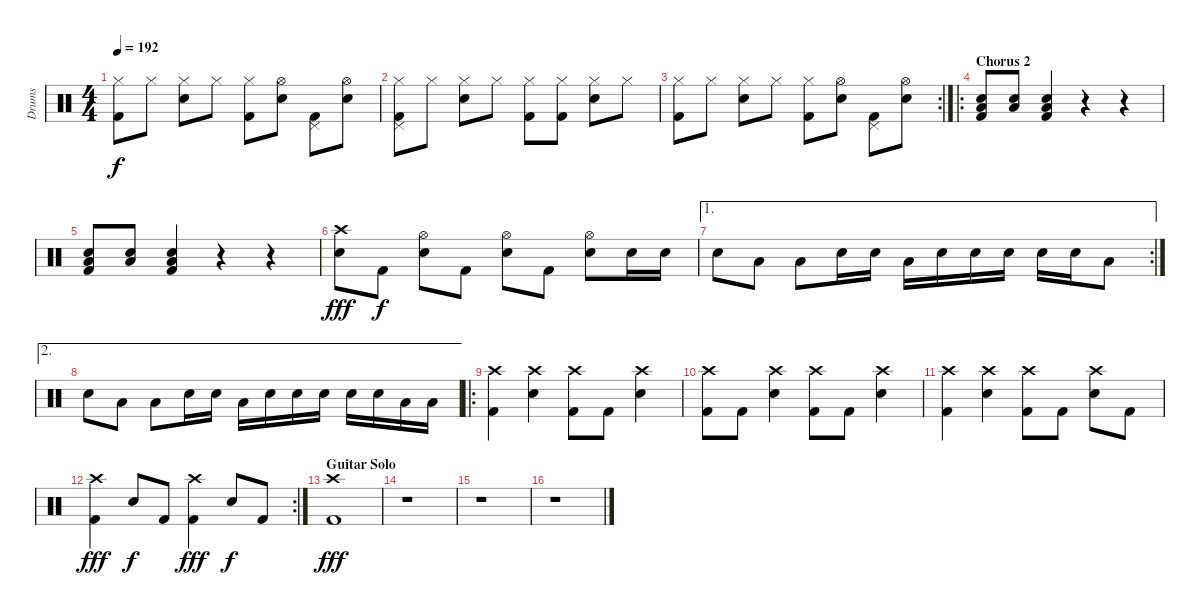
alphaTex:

\track ("Drums" "Drums") {instrument percussion}
\staff {score}
\articulation defaults
\ts (4 4)
\tempo 192
\clef neutral
\ks c
("Hi-Hat (closed)" "Kick (hit) 2").8{dy f} "Hi-Hat (closed)".8 ("Hi-Hat (closed)" "Snare (hit) 2").8 "Hi-Hat (closed)".8 ("Hi-Hat (closed)" "Kick (hit) 2").8 ("Hi-Hat (open)" "Snare (hit) 2").8 ("Pedal Hi-Hat (hit)" "Kick (hit) 2").8 ("Hi-Hat (open)" "Snare (hit) 2").8 |
("Pedal Hi-Hat (hit)" "Hi-Hat (closed)" "Kick (hit) 2").8 "Hi-Hat (closed)".8 ("Hi-Hat (closed)" "Snare (hit) 2").8 "Hi-Hat (closed)".8 ("Hi-Hat (closed)" "Kick (hit) 2").8 ("Hi-Hat (closed)" "Kick (hit) 2").8 ("Hi-Hat (closed)" "Snare (hit) 2").8 "Hi-Hat (closed)".8 |
\rc 2
("Hi-Hat (closed)" "Kick (hit) 2").8 "Hi-Hat (closed)".8 ("Hi-Hat (closed)" "Snare (hit) 2").8 "Hi-Hat (closed)".8 ("Hi-Hat (closed)" "Kick (hit) 2").8 ("Hi-Hat (open)" "Snare (hit) 2").8 ("Pedal Hi-Hat (hit)" "Kick (hit) 2").8 ("Hi-Hat (open)" "Snare (hit) 2").8 |
\ro
\section ("" "Chorus 2")
("Snare (hit) 2" "Low Floor Tom (hit)" "Kick (hit) 2").8 ("Snare (hit) 2" "Low Floor Tom (hit)").8 ("Snare (hit) 2" "Low Floor Tom (hit)" "Kick (hit) 2").4 r.4 r.4 |
("Snare (hit) 2" "Low Floor Tom (hit)" "Kick (hit) 2").8 ("Snare (hit) 2" "Low Floor Tom (hit)").8 ("Snare (hit) 2" "Low Floor Tom (hit)" "Kick (hit) 2").4 r.4 r.4 |
("Crash high (hit)" "Snare (hit) 2").8{dy fff} "Kick (hit) 2".8{dy f} ("Hi-Hat (open)" "Snare (hit) 2").8 "Kick (hit) 2".8 ("Hi-Hat (open)" "Snare (hit) 2").8 "Kick (hit) 2".8 ("Hi-Hat (open)" "Snare (hit) 2").8 "Snare (hit) 2".16 "Snare (hit) 2".16 |
\ae 1
\rc 2 "Snare (hit) 2".8 "Low Tom (hit)".8 "Low Tom (hit)".8 "Snare (hit) 2".16 "Snare (hit) 2".16 "Low Tom (hit)".16 "Snare (hit) 2".16 "Snare (hit) 2".16 "Snare (hit) 2".16 "Snare (hit) 2".16 "Snare (hit) 2".16 "Low Floor Tom (hit)".8
|
\ae 2 "Snare (hit) 2".8 "Low Tom (hit)".8 "Low Tom (hit)".8 "Snare (hit) 2".16 "Snare (hit) 2".16 "Low Tom (hit)".16 "Snare (hit) 2".16 "Snare (hit) 2".16 "Snare (hit) 2".16 "Snare (hit) 2".16 "Snare (hit) 2".16 "Low Floor Tom (hit)".16 "Low Floor Tom (hit)".16
|
\ro
("Crash high (hit)" "Kick (hit) 2").4 ("Crash high (hit)" "Snare (hit) 2").4 ("Crash high (hit)" "Kick (hit) 2").8 "Kick (hit) 2".8 ("Crash high (hit)" "Snare (hit) 2").4 |
("Crash high (hit)" "Kick (hit) 2").8 "Kick (hit) 2".8 ("Crash high (hit)" "Snare (hit) 2").4 ("Crash high (hit)" "Kick (hit) 2").8 "Kick (hit) 2".8 ("Crash high (hit)" "Snare (hit) 2").4 |
("Crash high (hit)" "Kick (hit) 2").4 ("Crash high (hit)" "Snare (hit) 2").4 ("Crash high (hit)" "Kick (hit) 2").8 "Kick (hit) 2".8 ("Crash high (hit)" "Snare (hit) 2").8 "Kick (hit) 2".8 |
\rc 2
("Crash high (hit)" "Kick (hit) 2").4{dy fff} "Snare (hit) 2".8{dy f} "Kick (hit) 2".8 ("Crash high (hit)" "Kick (hit) 2").4{dy fff} "Snare (hit) 2".8{dy f} "Kick (hit) 2".8 |
\section ("" "Guitar Solo")
("Crash high (hit)" "Kick (hit) 2").1{dy fff} |
r.1 |
r.1 |
r.1
